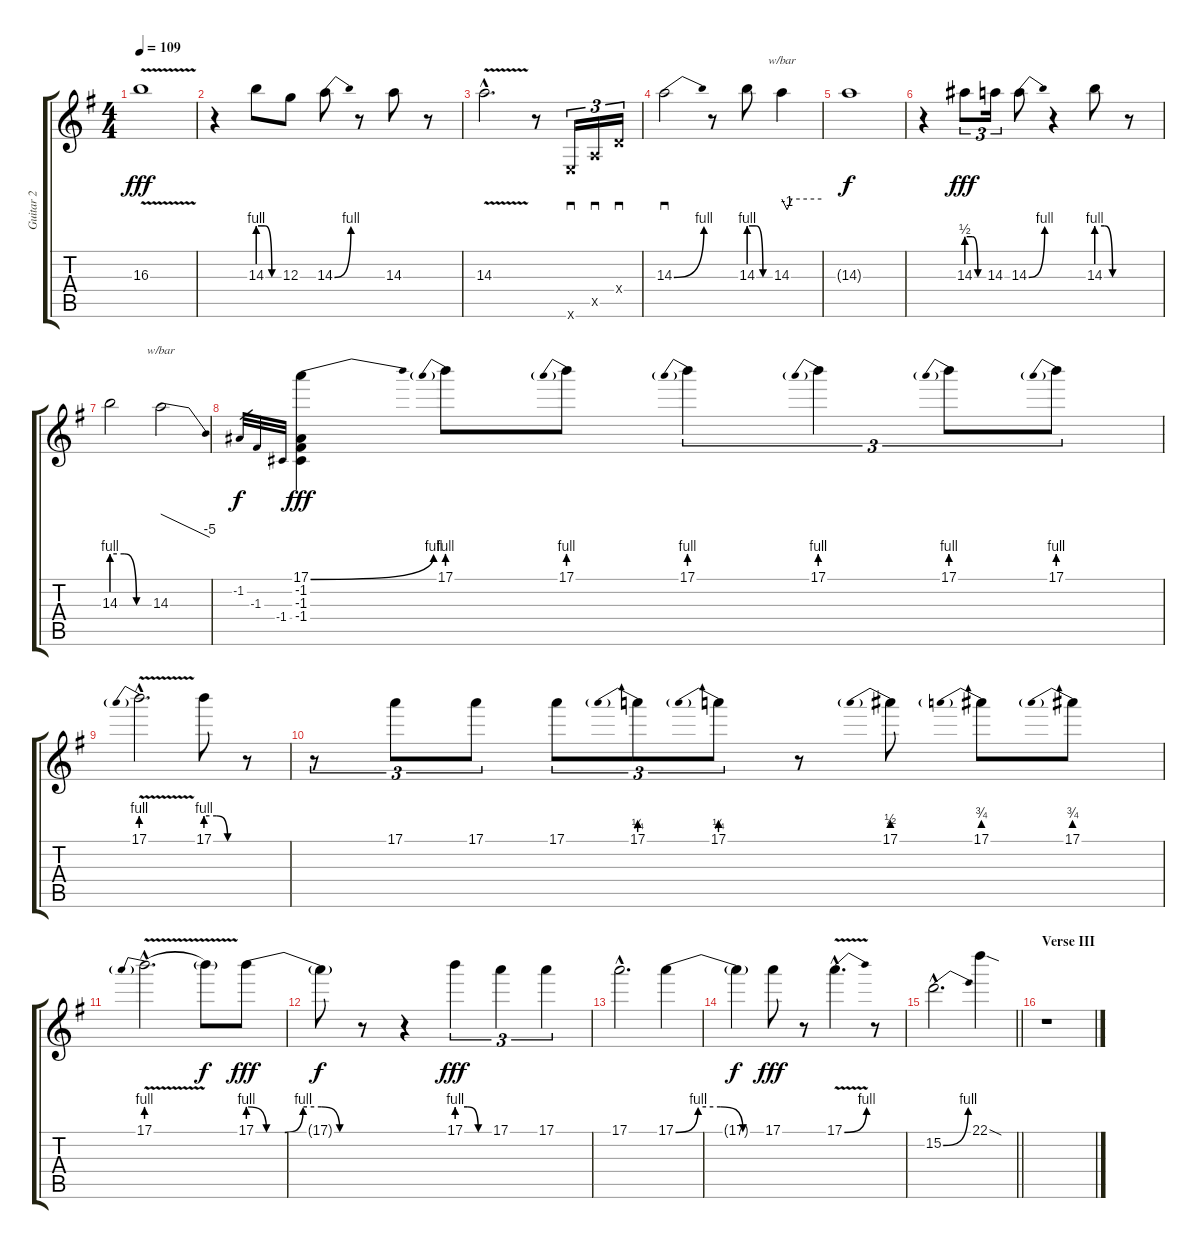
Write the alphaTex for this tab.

\track ("Guitar 2" "Guitar 2") {instrument distortionguitar}
\staff {score tabs}
\tuning (E4 B3 G3 D3 A2 E2) {hide}
\ts (4 4)
\tempo 109
\clef g2
\ks g
16.3{v}.1{dy fff} |
r.4 14.3{be (custom 0 4 20 4 40 0 60 0)}.8 12.3.8 14.3{be (bend 0 0 60 4)}.8 r.8 14.3.8 r.8 |
14.3{v hac}.2{d} r.8 0.6{x}.16{sd tu (3 2)} 0.5{x}.16{sd tu (3 2)} 0.4{x}.16{sd tu (3 2)} |
14.3{be (bend 0 0 60 4)}.2{sd} r.8 14.3{be (custom 0 4 20 4 40 0 60 0)}.8 14.3.4{tbe (custom default 0 0 8 -4 15 0 60 0)} |
14.3{t}.1{dy f} |
r.4 14.3{be (custom 0 2 20 2 40 0 60 0)}.8{tu (3 2) dy fff} 14.3.16{tu (3 2)} 14.3{be (bend 0 0 60 4)}.8 r.4 14.3{be (custom 0 4 20 4 40 0 60 0)}.8 r.8 |
14.3{be (custom 0 4 20 4 40 0 60 0)}.2 14.3.2{tbe (dive default 0 0 60 -20)} |
-1.2.32{gr dy f} -1.3.32{gr} -1.4.32{gr} (17.1{be (bend 0 0 60 4)} -1.2 -1.3 -1.4).4{dy fff} 17.1{be (prebend 0 4 60 4)}.8 17.1{be (prebend 0 4 60 4)}.8 17.1{be (prebend 0 4 60 4)}.4{tu (3 2)} 17.1{be (prebend 0 4 60 4)}.4{tu (3 2)} 17.1{be (prebend 0 4 60 4)}.8{tu (3 2)} 17.1{be (prebend 0 4 60 4)}.8{tu (3 2)} |
17.1{be (prebend 0 4 60 4) v hac}.2{d} 17.1{be (custom 0 4 20 4 40 0 60 0)}.8 r.8 |
r.8{tu (3 2)} 17.1.8{tu (3 2)} 17.1.8{tu (3 2)} 17.1.8{tu (3 2)} 17.1{be (prebend 0 1 60 1)}.8{tu (3 2)} 17.1{be (prebend 0 1 60 1)}.8{tu (3 2)} r.8 17.1{be (prebend 0 2 60 2)}.8 17.1{be (prebend 0 3 60 3)}.8 17.1{be (prebend 0 3 60 3)}.8 |
17.1{be (prebend 0 4 60 4) v hac}.2{d} 17.1{t}.8{dy f} 17.1{be (custom 0 4 10 0 20 0 30 4 40 4 50 0 60 0)}.8{dy fff} |
17.1{t}.8{dy f} r.8 r.4 17.1{be (custom 0 4 20 4 40 0 60 0)}.4{tu (3 2) dy fff} 17.1.4{tu (3 2)} 17.1.4{tu (3 2)} |
17.1{hac}.2{d} 17.1{be (custom 0 0 15 4 30 4 45 0 60 0)}.4 |
17.1{t}.4{dy f} 17.1.8{dy fff} r.8 17.1{be (bend 0 0 60 4) v hac}.4{d} r.8 |
\barLineRight lightlight
15.2{be (bend 0 0 60 4) hac}.2{d} 22.1{sod}.4 |
\section ("" "Verse III")
r.1
